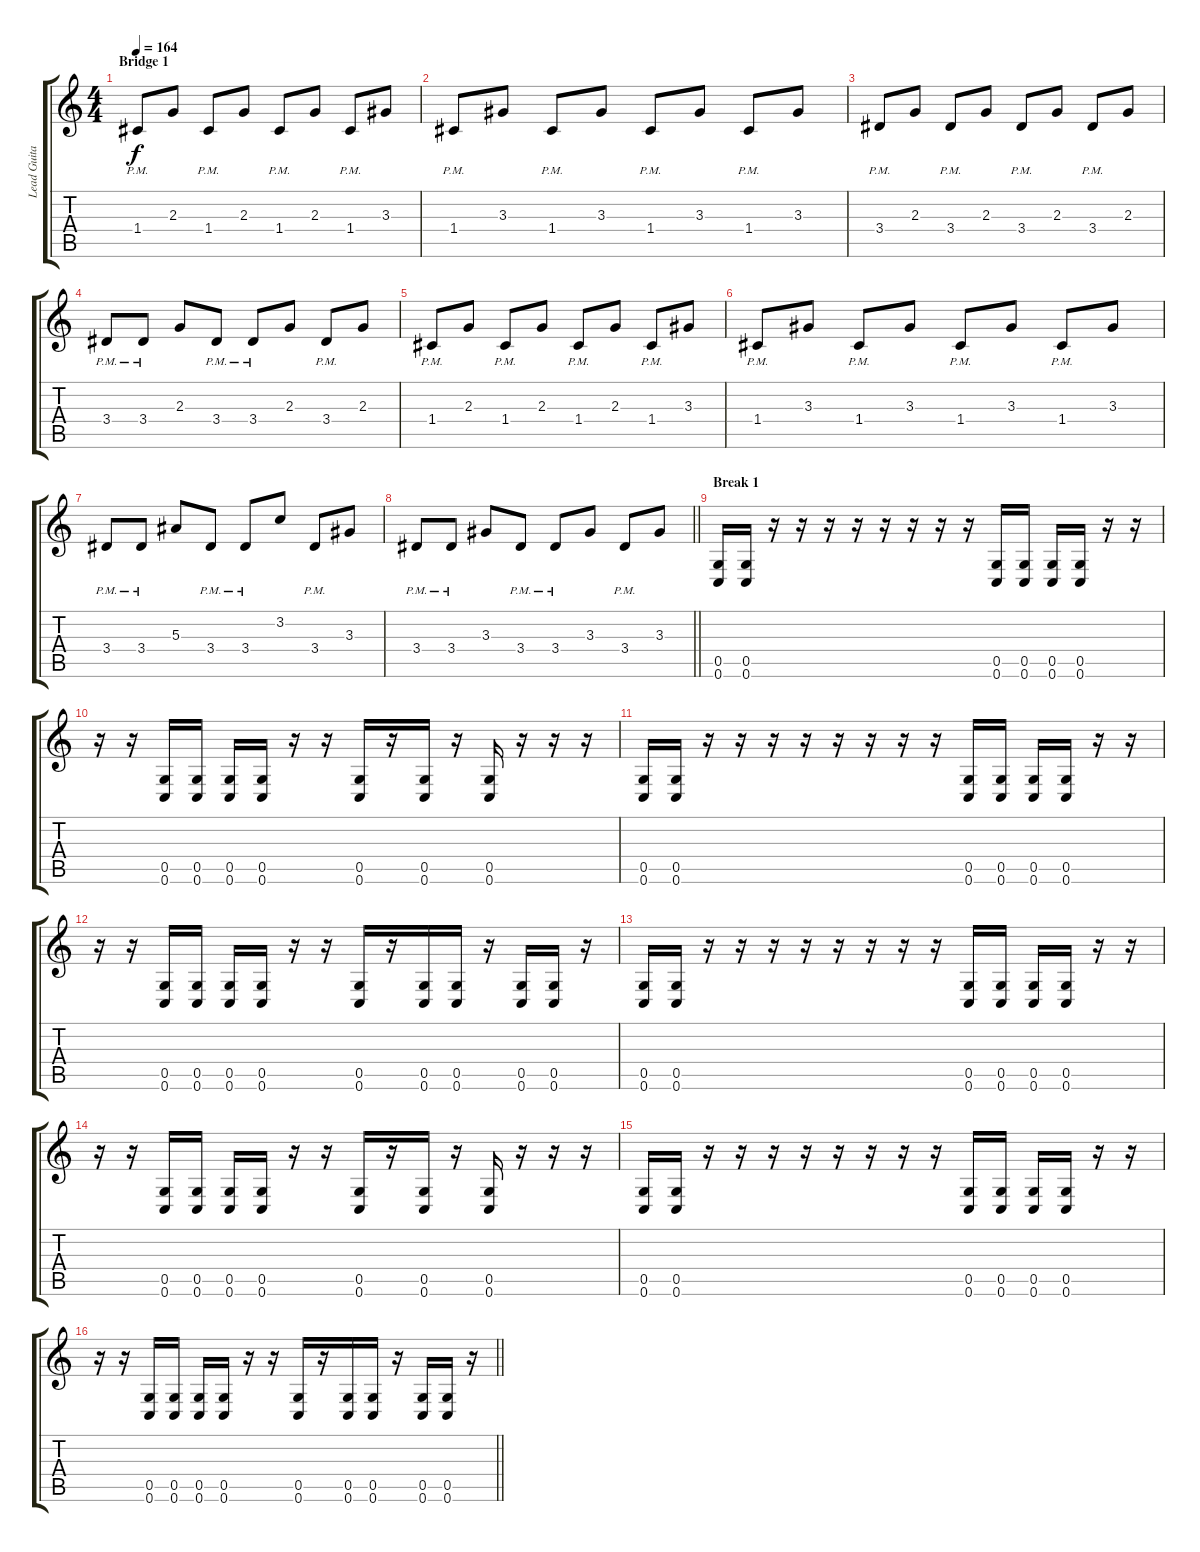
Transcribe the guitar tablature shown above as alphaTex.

\track ("Lead Guitar (Andi)" "Lead Guita") {instrument distortionguitar}
\staff {score tabs}
\tuning (D4 A3 F3 C3 G2 C2) {hide}
\ts (4 4)
\section ("" "Bridge 1")
\tempo 164
\clef g2
\ks c
1.4{pm}.8{dy f balance 8} 2.3.8 1.4{pm}.8 2.3.8 1.4{pm}.8 2.3.8 1.4{pm}.8 3.3.8 |
1.4{pm}.8 3.3.8 1.4{pm}.8 3.3.8 1.4{pm}.8 3.3.8 1.4{pm}.8 3.3.8 |
3.4{pm}.8 2.3.8 3.4{pm}.8 2.3.8 3.4{pm}.8 2.3.8 3.4{pm}.8 2.3.8 |
3.4{pm}.8 3.4{pm}.8 2.3.8 3.4{pm}.8 3.4{pm}.8 2.3.8 3.4{pm}.8 2.3.8 |
1.4{pm}.8 2.3.8 1.4{pm}.8 2.3.8 1.4{pm}.8 2.3.8 1.4{pm}.8 3.3.8 |
1.4{pm}.8 3.3.8 1.4{pm}.8 3.3.8 1.4{pm}.8 3.3.8 1.4{pm}.8 3.3.8 |
3.4{pm}.8 3.4{pm}.8 5.3.8 3.4{pm}.8 3.4{pm}.8 3.2.8 3.4{pm}.8 3.3.8 |
\barLineRight lightlight
3.4{pm}.8 3.4{pm}.8 3.3.8 3.4{pm}.8 3.4{pm}.8 3.3.8 3.4{pm}.8 3.3.8 |
\section ("" "Break 1")
(0.5 0.6).16{balance 4} (0.5 0.6).16 r.16 r.16 r.16 r.16 r.16 r.16 r.16 r.16 (0.5 0.6).16 (0.5 0.6).16 (0.5 0.6).16 (0.5 0.6).16 r.16 r.16 |
r.16 r.16 (0.5 0.6).16 (0.5 0.6).16 (0.5 0.6).16 (0.5 0.6).16 r.16 r.16 (0.5 0.6).16 r.16 (0.5 0.6).16 r.16 (0.5 0.6).16 r.16 r.16 r.16 |
(0.5 0.6).16 (0.5 0.6).16 r.16 r.16 r.16 r.16 r.16 r.16 r.16 r.16 (0.5 0.6).16 (0.5 0.6).16 (0.5 0.6).16 (0.5 0.6).16 r.16 r.16 |
r.16 r.16 (0.5 0.6).16 (0.5 0.6).16 (0.5 0.6).16 (0.5 0.6).16 r.16 r.16 (0.5 0.6).16 r.16 (0.5 0.6).16 (0.5 0.6).16 r.16 (0.5 0.6).16 (0.5 0.6).16 r.16 |
(0.5 0.6).16 (0.5 0.6).16 r.16 r.16 r.16 r.16 r.16 r.16 r.16 r.16 (0.5 0.6).16 (0.5 0.6).16 (0.5 0.6).16 (0.5 0.6).16 r.16 r.16 |
r.16 r.16 (0.5 0.6).16 (0.5 0.6).16 (0.5 0.6).16 (0.5 0.6).16 r.16 r.16 (0.5 0.6).16 r.16 (0.5 0.6).16 r.16 (0.5 0.6).16 r.16 r.16 r.16 |
(0.5 0.6).16 (0.5 0.6).16 r.16 r.16 r.16 r.16 r.16 r.16 r.16 r.16 (0.5 0.6).16 (0.5 0.6).16 (0.5 0.6).16 (0.5 0.6).16 r.16 r.16 |
\barLineRight lightlight
r.16 r.16 (0.5 0.6).16 (0.5 0.6).16 (0.5 0.6).16 (0.5 0.6).16 r.16 r.16 (0.5 0.6).16 r.16 (0.5 0.6).16 (0.5 0.6).16 r.16 (0.5 0.6).16 (0.5 0.6).16 r.16
